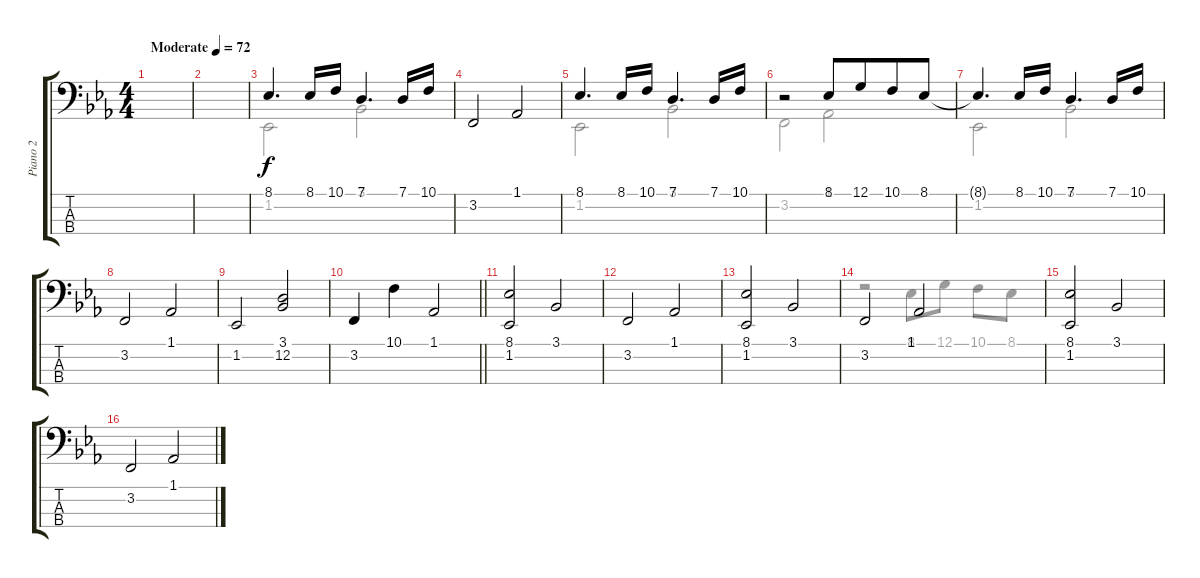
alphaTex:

\track ("Piano 2" "Piano 2") {instrument acousticgrandpiano}
\staff {score tabs}
\tuning (G2 D2 A1 E1) {hide}
\voice
\ts (4 4)
\tempo (72 "Moderate")
\clef f4
\ks eb
|
|
8.1.4{d} 8.1.16 10.1.16 7.1.4{d} 7.1.16 10.1.16 |
3.2.2 1.1.2 |
8.1.4{d} 8.1.16 10.1.16 7.1.4{d} 7.1.16 10.1.16 |
r.2 8.1.8 12.1.8{beam merge} 10.1.8 8.1.8 |
8.1{t}.4{d} 8.1.16 10.1.16 7.1.4{d} 7.1.16 10.1.16 |
3.2.2 1.1.2 |
1.2.2 (3.1 12.2).2 |
\barLineRight lightlight
3.2.4 10.1.4 1.1.2 |
(8.1 1.2).2 3.1.2 |
3.2.2 1.1.2 |
(8.1 1.2).2 3.1.2 |
3.2.2 1.1.2 |
(8.1 1.2).2 3.1.2 |
3.2.2 1.1.2
\voice
\clef f4
\ottava regular
\simile none
\ks eb
|
|
1.2.2 3.1.2 |
|
1.2.2 3.1.2 |
3.2.2 1.1.2 |
1.2.2 3.1.2 |
|
|
\barLineRight lightlight
|
|
|
|
r.2 8.1.8 12.1.8 10.1.8 8.1.8 |
|
